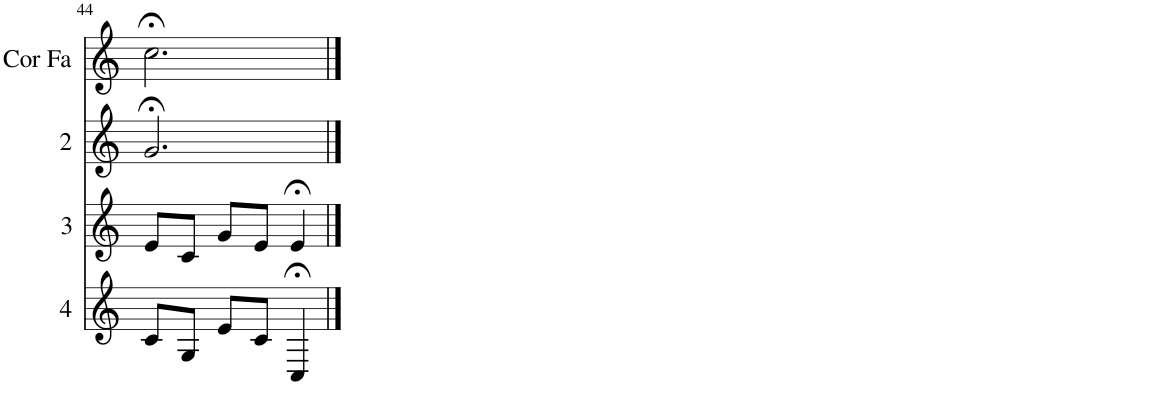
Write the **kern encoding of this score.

**kern	**kern	**kern	**kern
*part4	*part3	*part2	*part1
*staff4	*staff3	*staff2	*staff1
*I"4	*I"3	*I"2	*I"1
!!LO:PB:g=z
*clefG2	*clefG2	*clefG2	*clefG2
*Trd4c7	*Trd4c7	*Trd4c7	*Trd4c7
*k[]	*k[]	*k[]	*k[]
*M3/4	*M3/4	*M3/4	*M3/4
=44	=44	=44	=44
8c/L	8e/L	2.g;</	2.cc;<\
8G/J	8c/J	.	.
8e/L	8g/L	.	.
8c/J	8e/J	.	.
4C;</	4e;</	.	.
==	==	==	==
*-	*-	*-	*-
